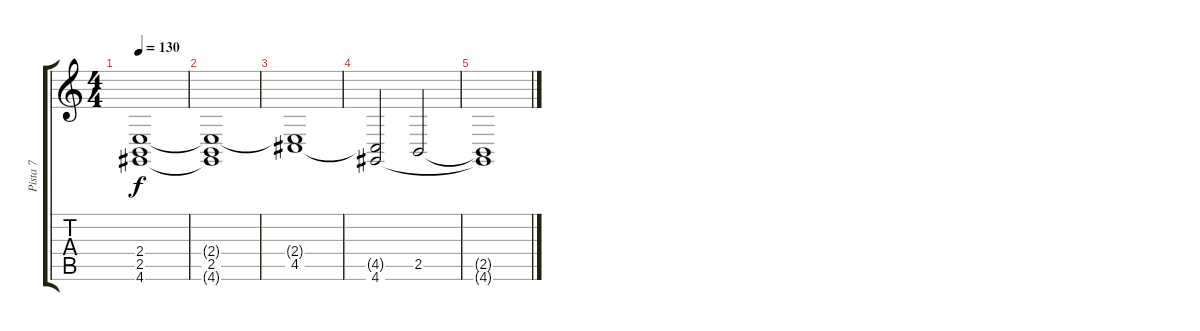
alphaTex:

\track ("Pista 7" "Pista 7") {instrument seashore}
\staff {score tabs}
\tuning (E4 B3 G3 D3 A2 E2) {hide}
\ts (4 4)
\tempo 130
\clef g2
\ks c
(2.4{t} 2.5{t} 4.6).1{dy f} |
(2.4{t} 2.5 4.6{t}).1 |
(2.4{t} 4.5).1 |
(4.5{t} 4.6).2 2.5.2 |
(2.5{t} 4.6{t}).1
